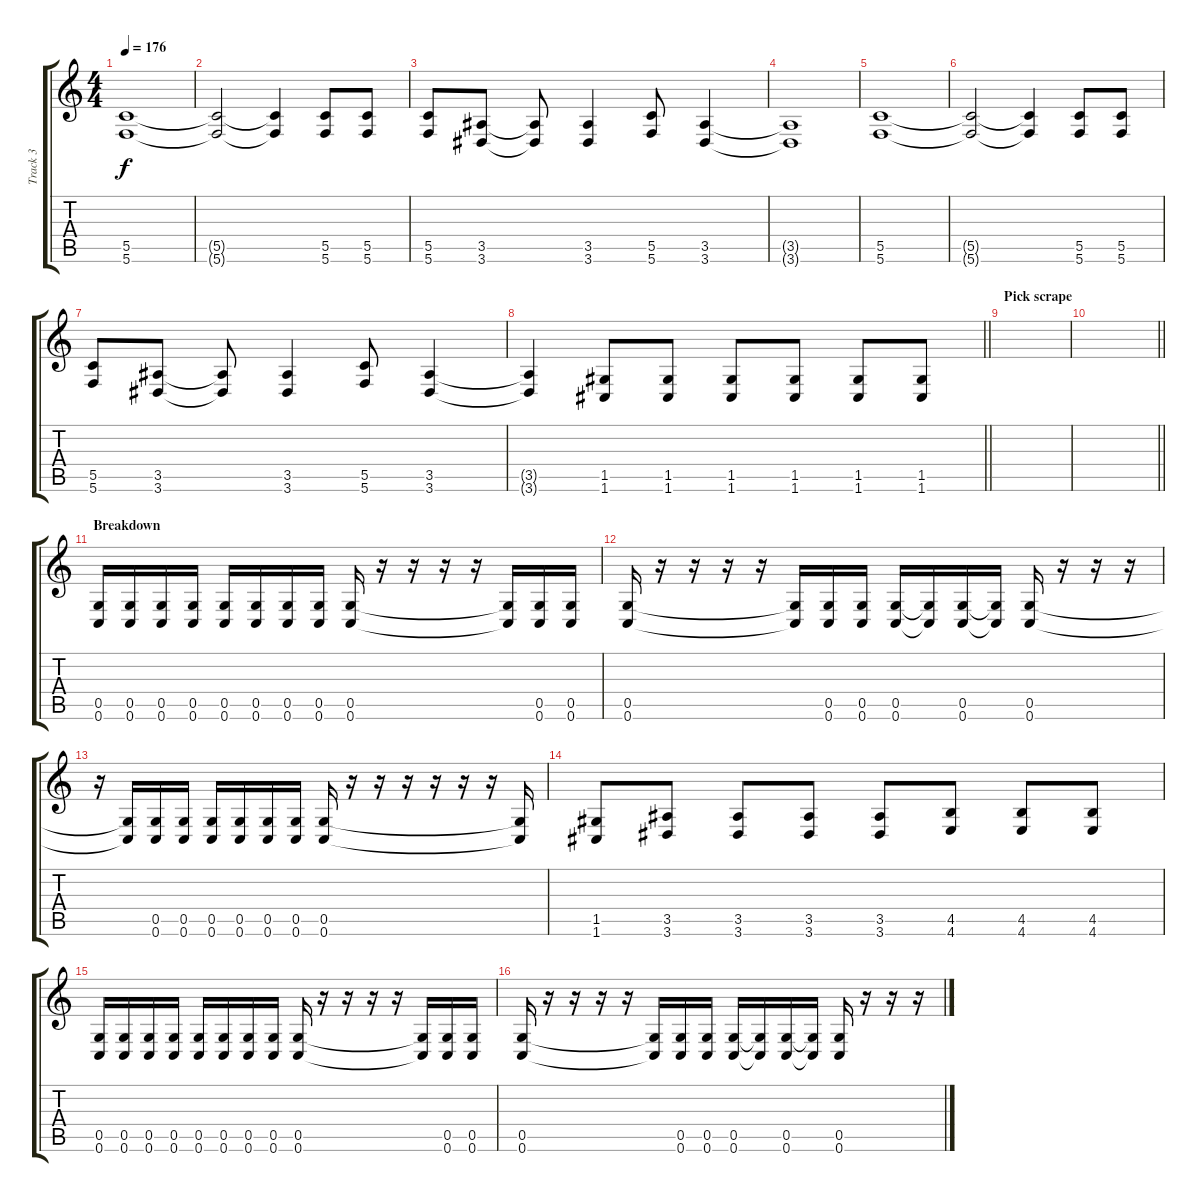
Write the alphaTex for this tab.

\track ("Track 3" "Track 3") {instrument overdrivenguitar}
\staff {score tabs}
\tuning (D4 A3 F3 C3 G2 C2) {hide}
\ts (4 4)
\tempo 176
\clef g2
\ks c
(5.5 5.6).1{dy f} |
(5.5{t} 5.6{t}).2 (5.5{t} 5.6{t}).4 (5.5 5.6).8 (5.5 5.6).8 |
(5.5 5.6).8 (3.5 3.6).8 (3.5{t} 3.6{t}).8 (3.5 3.6).4 (5.5 5.6).8 (3.5 3.6).4 |
(3.5{t} 3.6{t}).1 |
(5.5 5.6).1 |
(5.5{t} 5.6{t}).2 (5.5{t} 5.6{t}).4 (5.5 5.6).8 (5.5 5.6).8 |
(5.5 5.6).8 (3.5 3.6).8 (3.5{t} 3.6{t}).8 (3.5 3.6).4 (5.5 5.6).8 (3.5 3.6).4 |
\barLineRight lightlight
(3.5{t} 3.6{t}).4 (1.5 1.6).8 (1.5 1.6).8 (1.5 1.6).8 (1.5 1.6).8 (1.5 1.6).8 (1.5 1.6).8 |
\section ("" "Pick scrape")
|
\barLineRight lightlight
|
\section ("" "Breakdown")
(0.5 0.6).16{instrument overdrivenguitar} (0.5 0.6).16 (0.5 0.6).16 (0.5 0.6).16 (0.5 0.6).16 (0.5 0.6).16 (0.5 0.6).16 (0.5 0.6).16 (0.5 0.6).16 r.16 r.16 r.16 r.16 (0.5{t} 0.6{t}).16 (0.5 0.6).16 (0.5 0.6).16 |
(0.5 0.6).16 r.16 r.16 r.16 r.16 (0.5{t} 0.6{t}).16 (0.5 0.6).16 (0.5 0.6).16 (0.5 0.6).16 (0.5{t} 0.6{t}).16 (0.5 0.6).16 (0.5{t} 0.6{t}).16 (0.5 0.6).16 r.16 r.16 r.16 |
r.16 (0.5{t} 0.6{t}).16 (0.5 0.6).16 (0.5 0.6).16 (0.5 0.6).16 (0.5 0.6).16 (0.5 0.6).16 (0.5 0.6).16 (0.5 0.6).16 r.16 r.16 r.16 r.16 r.16 r.16 (0.5{t} 0.6{t}).16 |
(1.5 1.6).8 (3.5 3.6).8 (3.5 3.6).8 (3.5 3.6).8 (3.5 3.6).8 (4.5 4.6).8 (4.5 4.6).8 (4.5 4.6).8 |
(0.5 0.6).16 (0.5 0.6).16 (0.5 0.6).16 (0.5 0.6).16 (0.5 0.6).16 (0.5 0.6).16 (0.5 0.6).16 (0.5 0.6).16 (0.5 0.6).16 r.16 r.16 r.16 r.16 (0.5{t} 0.6{t}).16 (0.5 0.6).16 (0.5 0.6).16 |
(0.5 0.6).16 r.16 r.16 r.16 r.16 (0.5{t} 0.6{t}).16 (0.5 0.6).16 (0.5 0.6).16 (0.5 0.6).16 (0.5{t} 0.6{t}).16 (0.5 0.6).16 (0.5{t} 0.6{t}).16 (0.5 0.6).16 r.16 r.16 r.16
